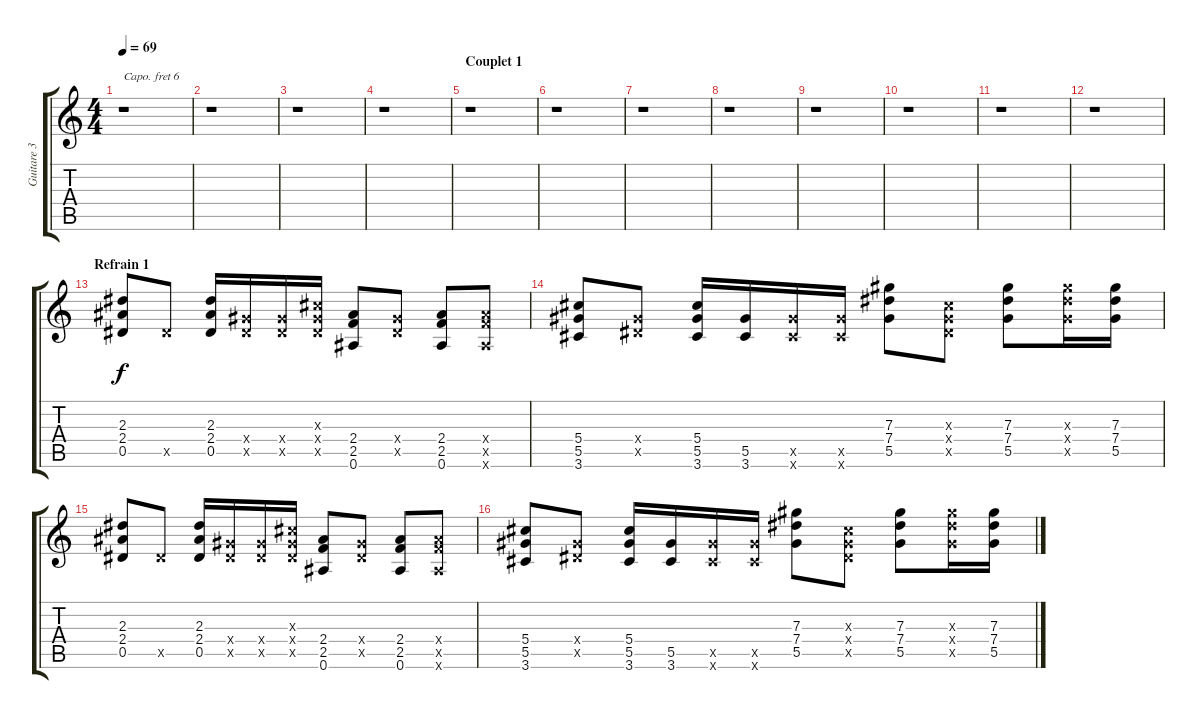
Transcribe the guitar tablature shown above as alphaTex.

\track ("Guitare 3" "Guitare 3") {instrument overdrivenguitar}
\staff {score tabs}
\capo 6
\tuning (E4 B3 G3 D3 A2 E2) {hide}
\ts (4 4)
\tempo 69
\clef g2
\ks c
r.1{dy f instrument overdrivenguitar} |
r.1 |
r.1 |
r.1 |
\section ("" "Couplet 1")
r.1 |
r.1 |
r.1 |
r.1 |
r.1 |
r.1 |
r.1 |
r.1 |
\section ("" "Refrain 1")
(2.3 2.4 0.5).8 0.5{x}.8 (2.3 2.4 0.5).16 (0.4{x} 0.5{x}).16 (0.4{x} 0.5{x}).16 (0.3{x} 0.4{x} 0.5{x}).16 (2.4 2.5 0.6).8 (0.4{x} 0.5{x}).8 (2.4 2.5 0.6).8 (2.4{x} 2.5{x} 0.6{x}).8 |
(5.4 5.5 3.6).8 (0.4{x} 0.5{x}).8 (5.4 5.5 3.6).16 (5.5 3.6).16 (5.5{x} 3.6{x}).16 (5.5{x} 3.6{x}).16 (7.3 7.4 5.5).8 (0.3{x} 0.4{x} 0.5{x}).8 (7.3 7.4 5.5).8 (7.3{x} 7.4{x} 5.5{x}).16 (7.3 7.4 5.5).16 |
(2.3 2.4 0.5).8 0.5{x}.8 (2.3 2.4 0.5).16 (0.4{x} 0.5{x}).16 (0.4{x} 0.5{x}).16 (0.3{x} 0.4{x} 0.5{x}).16 (2.4 2.5 0.6).8 (0.4{x} 0.5{x}).8 (2.4 2.5 0.6).8 (2.4{x} 2.5{x} 0.6{x}).8 |
(5.4 5.5 3.6).8 (0.4{x} 0.5{x}).8 (5.4 5.5 3.6).16 (5.5 3.6).16 (5.5{x} 3.6{x}).16 (5.5{x} 3.6{x}).16 (7.3 7.4 5.5).8 (0.3{x} 0.4{x} 0.5{x}).8 (7.3 7.4 5.5).8 (7.3{x} 7.4{x} 5.5{x}).16 (7.3 7.4 5.5).16
